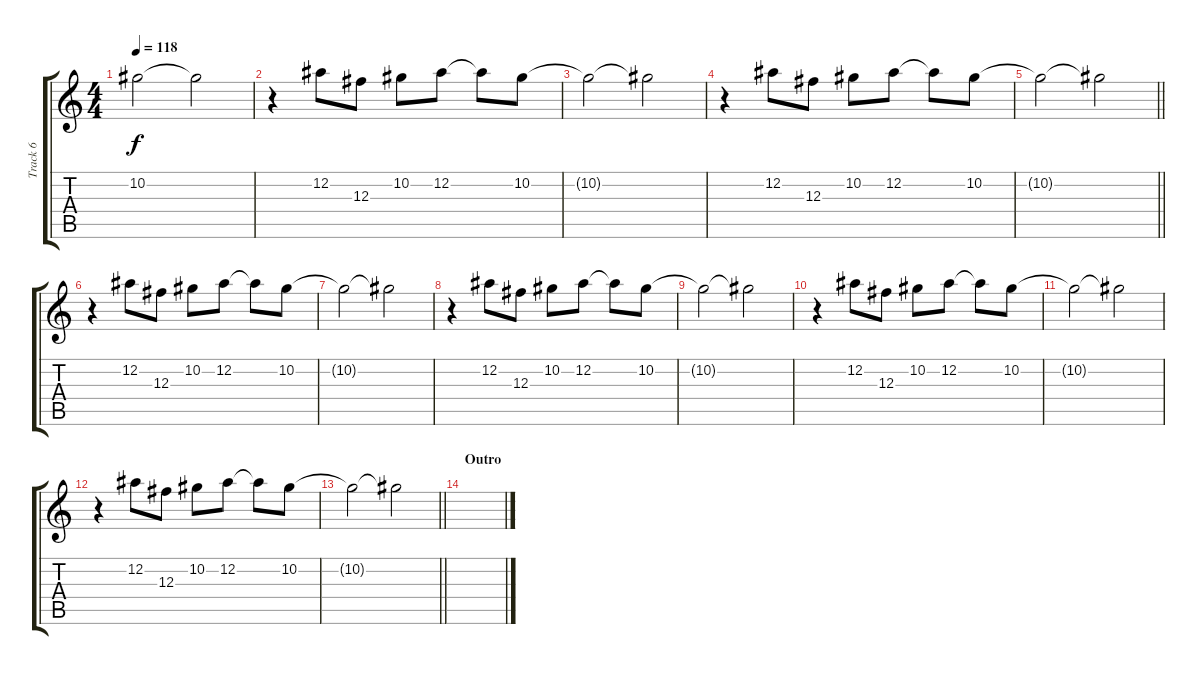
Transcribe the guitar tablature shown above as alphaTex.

\track ("Track 6" "Track 6") {instrument distortionguitar}
\staff {score tabs}
\tuning (Eb4 Bb3 Gb3 Db3 Ab2 Db2) {hide}
\ts (4 4)
\tempo 118
\clef g2
\ks c
10.2{t}.2{dy f} 10.2{t}.2 |
r.4 12.2.8 12.3.8 10.2.8 12.2.8 12.2{t}.8 10.2.8 |
10.2{t}.2 10.2{t}.2 |
r.4 12.2.8 12.3.8 10.2.8 12.2.8 12.2{t}.8 10.2.8 |
\barLineRight lightlight
10.2{t}.2 10.2{t}.2 |
r.4{volume 13} 12.2.8 12.3.8 10.2.8 12.2.8 12.2{t}.8 10.2.8 |
10.2{t}.2 10.2{t}.2 |
r.4 12.2.8 12.3.8 10.2.8 12.2.8 12.2{t}.8 10.2.8 |
10.2{t}.2 10.2{t}.2 |
r.4 12.2.8 12.3.8 10.2.8 12.2.8 12.2{t}.8 10.2.8 |
10.2{t}.2 10.2{t}.2 |
r.4 12.2.8 12.3.8 10.2.8 12.2.8 12.2{t}.8 10.2.8 |
\barLineRight lightlight
10.2{t}.2 10.2{t}.2 |
\section ("" "Outro")
